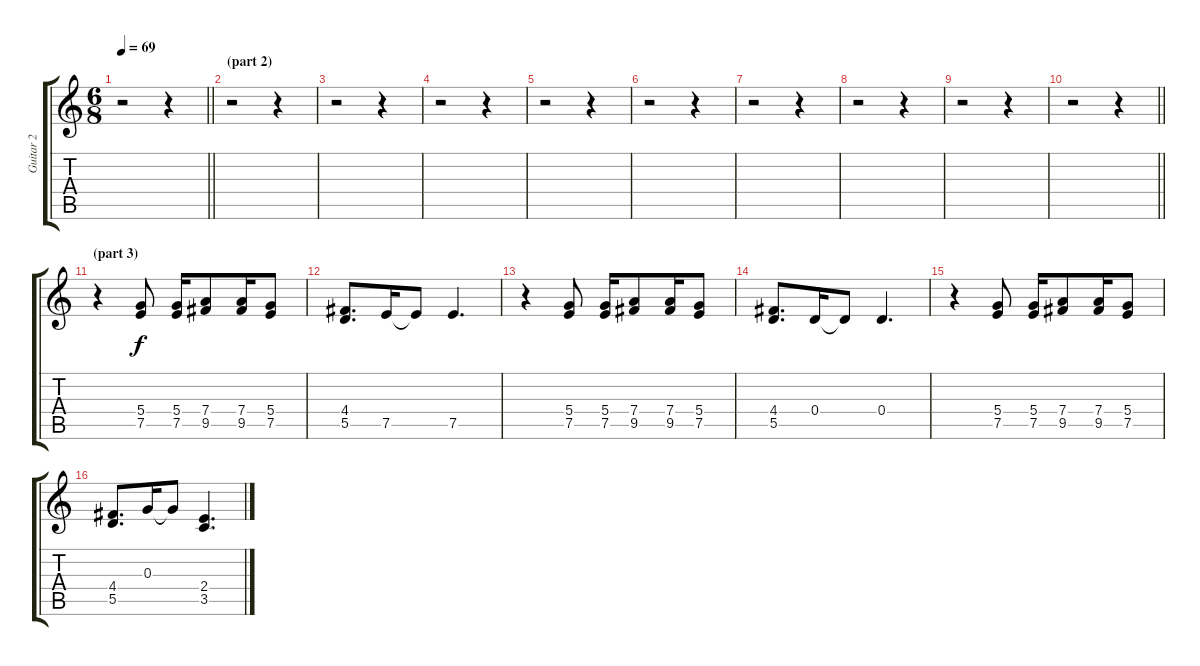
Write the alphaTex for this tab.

\track ("Guitar 2" "Guitar 2") {instrument acousticguitarsteel}
\staff {score tabs}
\tuning (E4 B3 G3 D3 A2 E2) {hide}
\ts (6 8)
\tempo 69
\clef g2
\barLineRight lightlight
\ks c
r.2{dy f} r.4 |
\section ("" "(part 2)")
r.2 r.4 |
r.2 r.4 |
r.2 r.4 |
r.2 r.4 |
r.2 r.4 |
r.2 r.4 |
r.2 r.4 |
r.2 r.4 |
\barLineRight lightlight
r.2 r.4 |
\section ("" "(part 3)")
r.4 (5.4 7.5).8 (5.4 7.5).16 (7.4 9.5).8 (7.4 9.5).16 (5.4 7.5).8 |
(4.4 5.5).8{d} 7.5.16 7.5{t}.8 7.5.4{d} |
r.4 (5.4 7.5).8 (5.4 7.5).16 (7.4 9.5).8 (7.4 9.5).16 (5.4 7.5).8 |
(4.4 5.5).8{d} 0.4.16 0.4{t}.8 0.4.4{d} |
r.4 (5.4 7.5).8 (5.4 7.5).16 (7.4 9.5).8 (7.4 9.5).16 (5.4 7.5).8 |
(4.4 5.5).8{d} 0.3.16 0.3{t}.8 (2.4 3.5).4{d}
